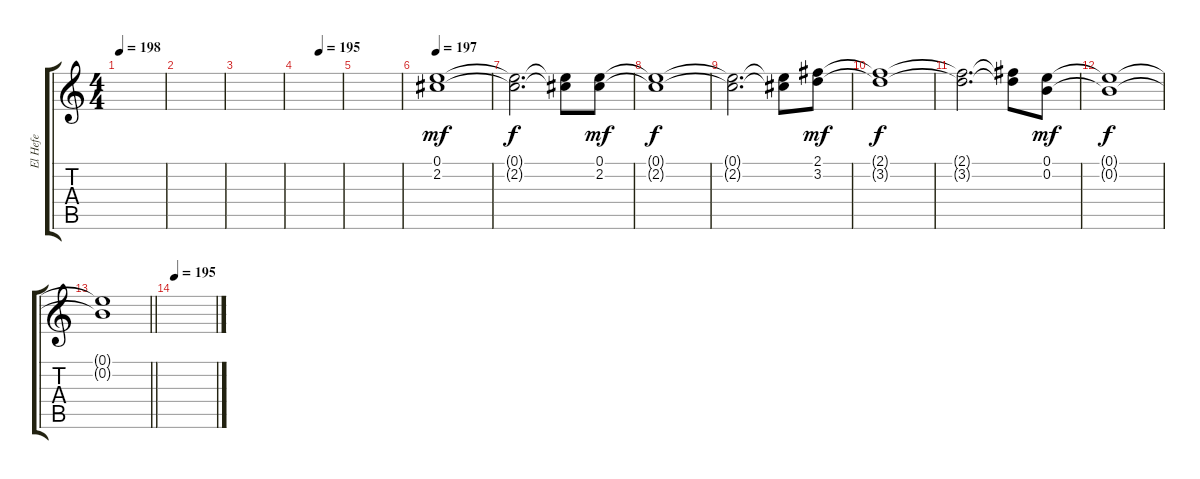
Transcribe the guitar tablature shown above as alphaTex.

\track ("El Hefe" "El Hefe") {instrument overdrivenguitar}
\staff {score tabs}
\tuning (E4 B3 G3 D3 A2 E2) {hide}
\ts (4 4)
\tempo 198
\clef g2
\ks c
|
|
|
\tempo (195 0.5)
|
|
\tempo 197
(0.1 2.2).1{dy mf volume 8 instrument choiraahs} |
(0.1{t} 2.2{t}).2{d dy f} (0.1{t} 2.2{t}).8 (0.1 2.2).8{dy mf} |
(0.1{t} 2.2{t}).1{dy f} |
(0.1{t} 2.2{t}).2{d} (0.1{t} 2.2{t}).8 (2.1 3.2).8{dy mf} |
(2.1{t} 3.2{t}).1{dy f} |
(2.1{t} 3.2{t}).2{d} (2.1{t} 3.2{t}).8 (0.1 0.2).8{dy mf} |
(0.1{t} 0.2{t}).1{dy f} |
\barLineRight lightlight
(0.1{t} 0.2{t}).1 |
\tempo 195
